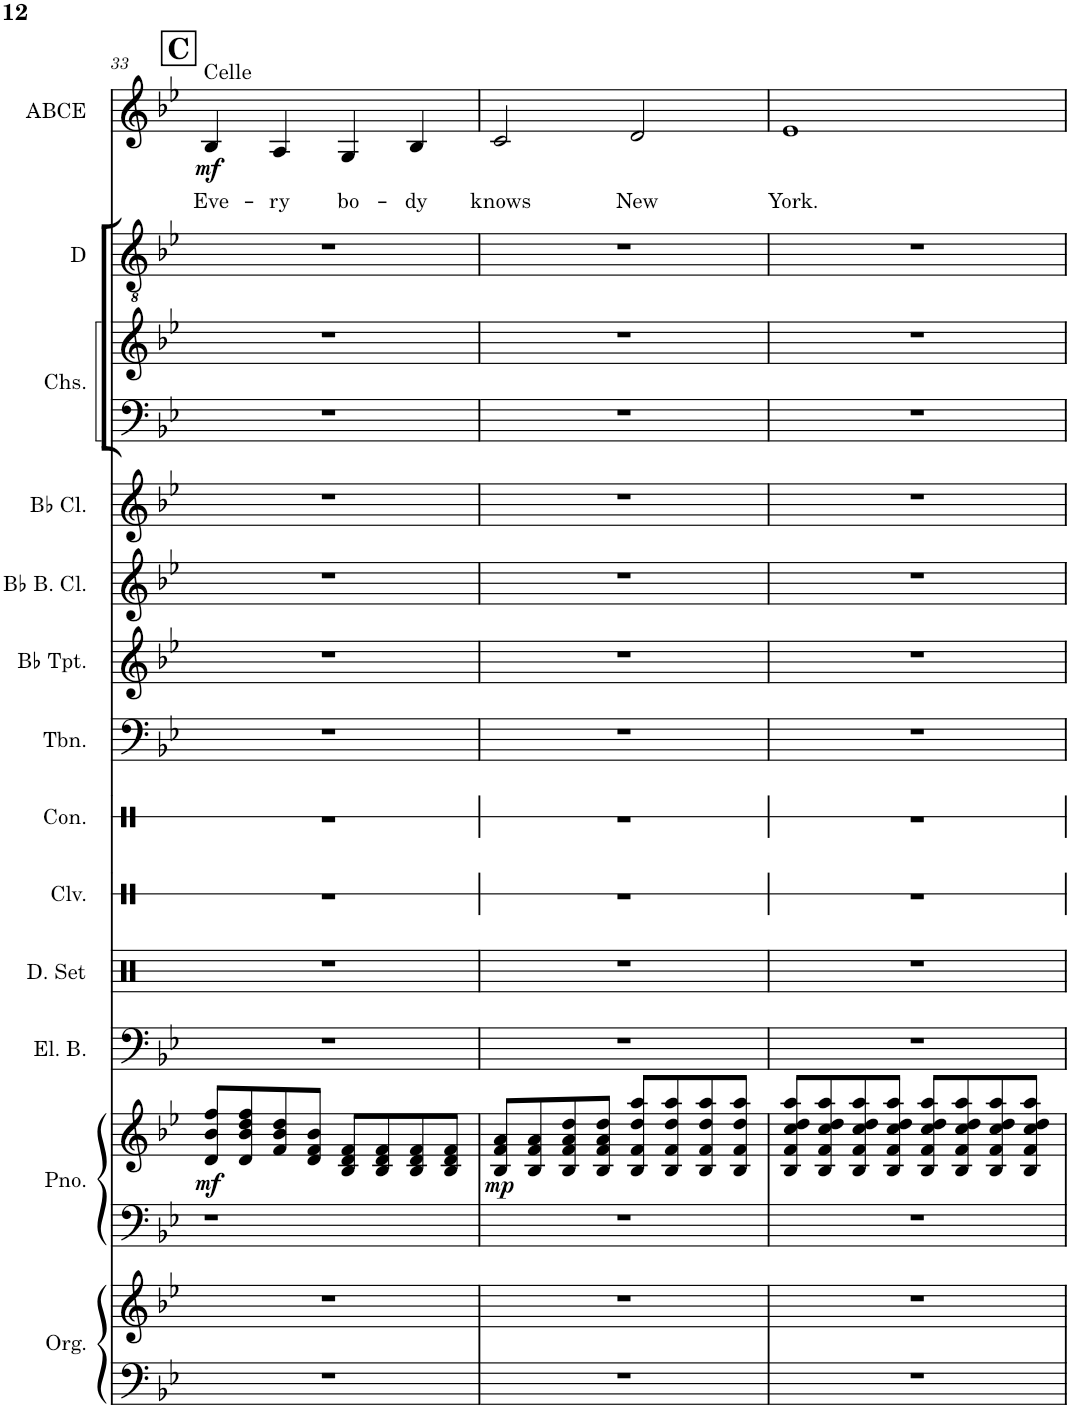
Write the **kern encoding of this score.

**kern	**kern	**kern	**kern	**dynam	**kern	**kern	**kern	**kern	**kern	**kern	**kern	**kern	**kern	**kern	**kern	**kern	**text	**dynam
*part13	*part13	*part12	*part12	*part12	*part11	*part10	*part9	*part8	*part7	*part6	*part5	*part4	*part3	*part3	*part2	*part1	*part1	*part1
*staff16	*staff15	*staff14	*staff13	*staff13/14	*staff12	*staff11	*staff10	*staff9	*staff8	*staff7	*staff6	*staff5	*staff4	*staff3	*staff2	*staff1	*staff1	*staff1
*I"Organ	*	*I"Piano	*	*	*I"Electric Bass	*I"Drumset	*I"Claves	*I"Congas	*I"Trombone	*I"Bb Trumpet	*I"Bb Bass Clarinet	*I"Bb Clarinet	*I"Chorus	*	*I"Dan	*I"Allie Belle Celle Ellie	*	*
*I'Org.	*	*I'Pno.	*	*	*I'El. B.	*I'D. Set	*I'Clv.	*I'Con.	*I'Tbn.	*I'Bb Tpt.	*I'Bb B. Cl.	*I'Bb Cl.	*I'Chs.	*	*I'D	*I'ABCE	*	*
!!LO:PB:g=z
*clefF4	*clefG2	*clefF4	*clefG2	*	*clefF4	*clefX	*clefX	*clefX	*clefF4	*clefG2	*clefG2	*clefG2	*clefF4	*clefG2	*clefGv2	*clefG2	*	*
*	*	*	*	*	*Trd7c12	*	*	*	*	*Trd1c2	*Trd7c12	*Trd1c2	*	*	*Trd8c14	*Trd1c2	*	*
*k[b-e-]	*k[b-e-]	*k[b-e-]	*k[b-e-]	*	*k[b-e-]	*k[]	*k[]	*k[]	*k[b-e-]	*k[b-e-]	*k[b-e-]	*k[b-e-]	*k[b-e-]	*k[b-e-]	*k[b-e-]	*k[b-e-]	*	*
*M4/4	*M4/4	*M4/4	*M4/4	*	*M4/4	*M4/4	*M4/4	*M4/4	*M4/4	*M4/4	*M4/4	*M4/4	*M4/4	*M4/4	*M4/4	*M4/4	*	*
!!LO:REH:place=s1:a:B:cj:fs=14:t=C
=33	=33	=33	=33	=33	=33	=33	=33	=33	=33	=33	=33	=33	=33	=33	=33	=33	=33	=33
!	!	!	!	!	!	!	!	!	!	!	!	!	!	!	!	!LO:TX:a:t=Celle	!	!
!	!	!	!	!LO:DY:b	!	!	!	!	!	!	!	!	!	!	!	!	!LO:LY:b	!LO:DY:b
1r	1r	1r	8d/ 8b-/ 8ff/L	mf	1r	1r	1r	1r	1r	1r	1r	1r	1r	1r	1r	4B-/	Eve-	mf
.	.	.	8d/ 8b-/ 8dd/ 8ff/	.	.	.	.	.	.	.	.	.	.	.	.	.	.	.
!	!	!	!	!	!	!	!	!	!	!	!	!	!	!	!	!	!LO:LY:b	!
.	.	.	8f/ 8b-/ 8dd/	.	.	.	.	.	.	.	.	.	.	.	.	4A/	-ry	.
.	.	.	8d/ 8f/ 8b-/J	.	.	.	.	.	.	.	.	.	.	.	.	.	.	.
!	!	!	!	!	!	!	!	!	!	!	!	!	!	!	!	!	!LO:LY:b	!
.	.	.	8B-/ 8d/ 8f/L	.	.	.	.	.	.	.	.	.	.	.	.	4G/	bo-	.
.	.	.	8B-/ 8d/ 8f/	.	.	.	.	.	.	.	.	.	.	.	.	.	.	.
!	!	!	!	!	!	!	!	!	!	!	!	!	!	!	!	!	!LO:LY:b	!
.	.	.	8B-/ 8d/ 8f/	.	.	.	.	.	.	.	.	.	.	.	.	4B-/	-dy	.
.	.	.	8B-/ 8d/ 8f/J	.	.	.	.	.	.	.	.	.	.	.	.	.	.	.
=34	=34	=34	=34	=34	=34	=34	=34	=34	=34	=34	=34	=34	=34	=34	=34	=34	=34	=34
!	!	!	!	!LO:DY:b	!	!	!	!	!	!	!	!	!	!	!	!	!LO:LY:b	!
1r	1r	1r	8B-/ 8f/ 8a/L	mp	1r	1r	1r	1r	1r	1r	1r	1r	1r	1r	1r	2c/	knows	.
.	.	.	8B-/ 8f/ 8a/	.	.	.	.	.	.	.	.	.	.	.	.	.	.	.
.	.	.	8B-/ 8f/ 8a/ 8dd/	.	.	.	.	.	.	.	.	.	.	.	.	.	.	.
.	.	.	8B-/ 8f/ 8a/ 8dd/J	.	.	.	.	.	.	.	.	.	.	.	.	.	.	.
!	!	!	!	!	!	!	!	!	!	!	!	!	!	!	!	!	!LO:LY:b	!
.	.	.	8B-/ 8f/ 8dd/ 8aa/L	.	.	.	.	.	.	.	.	.	.	.	.	2d/	New	.
.	.	.	8B-/ 8f/ 8dd/ 8aa/	.	.	.	.	.	.	.	.	.	.	.	.	.	.	.
.	.	.	8B-/ 8f/ 8dd/ 8aa/	.	.	.	.	.	.	.	.	.	.	.	.	.	.	.
.	.	.	8B-/ 8f/ 8dd/ 8aa/J	.	.	.	.	.	.	.	.	.	.	.	.	.	.	.
=35	=35	=35	=35	=35	=35	=35	=35	=35	=35	=35	=35	=35	=35	=35	=35	=35	=35	=35
!	!	!	!	!	!	!	!	!	!	!	!	!	!	!	!	!	!LO:LY:b	!
1r	1r	1r	8B-/ 8f/ 8cc/ 8dd/ 8aa/L	.	1r	1r	1r	1r	1r	1r	1r	1r	1r	1r	1r	1e-	York.	.
.	.	.	8B-/ 8f/ 8cc/ 8dd/ 8aa/	.	.	.	.	.	.	.	.	.	.	.	.	.	.	.
.	.	.	8B-/ 8f/ 8cc/ 8dd/ 8aa/	.	.	.	.	.	.	.	.	.	.	.	.	.	.	.
.	.	.	8B-/ 8f/ 8cc/ 8dd/ 8aa/J	.	.	.	.	.	.	.	.	.	.	.	.	.	.	.
.	.	.	8B-/ 8f/ 8cc/ 8dd/ 8aa/L	.	.	.	.	.	.	.	.	.	.	.	.	.	.	.
.	.	.	8B-/ 8f/ 8cc/ 8dd/ 8aa/	.	.	.	.	.	.	.	.	.	.	.	.	.	.	.
.	.	.	8B-/ 8f/ 8cc/ 8dd/ 8aa/	.	.	.	.	.	.	.	.	.	.	.	.	.	.	.
.	.	.	8B-/ 8f/ 8cc/ 8dd/ 8aa/J	.	.	.	.	.	.	.	.	.	.	.	.	.	.	.
=	=	=	=	=	=	=	=	=	=	=	=	=	=	=	=	=	=	=
*-	*-	*-	*-	*-	*-	*-	*-	*-	*-	*-	*-	*-	*-	*-	*-	*-	*-	*-
